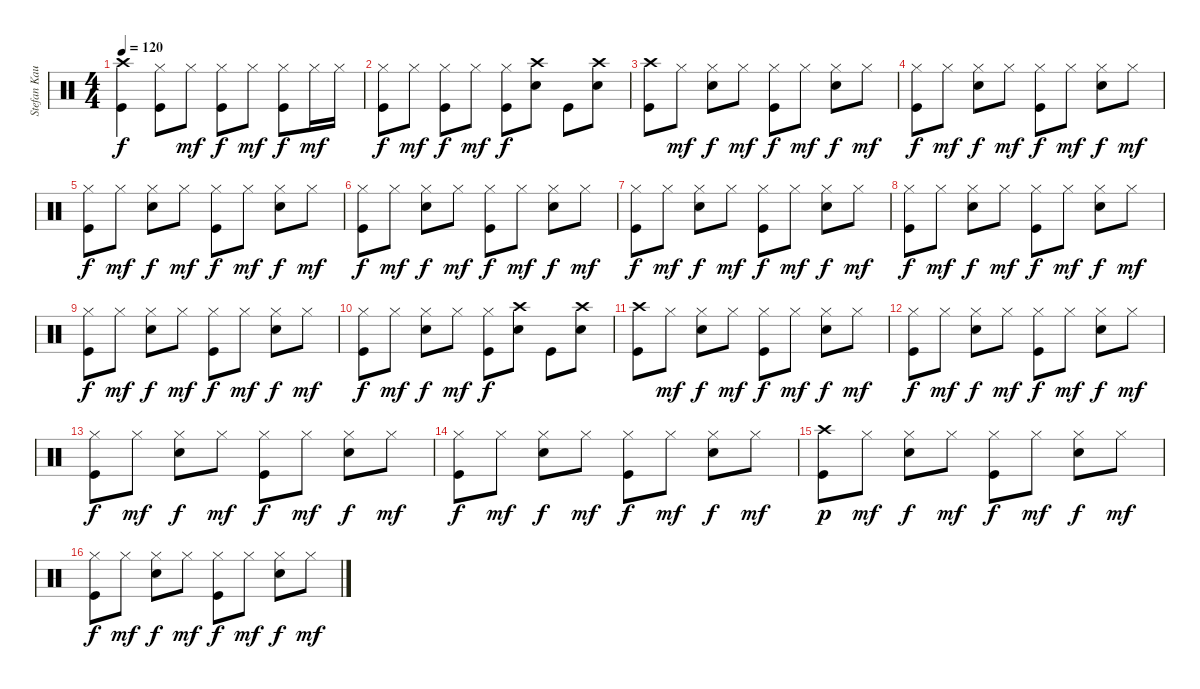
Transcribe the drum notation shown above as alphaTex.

\track ("Stefan Kaufmann " "Stefan Kau") {instrument percussion}
\staff {score}
\articulation defaults
\ts (4 4)
\tempo 120
\clef neutral
\ks c
("Crash high (hit)" "Kick (hit)").4{dy f} ("Hi-Hat (closed)" "Kick (hit)").8 "Hi-Hat (closed)".8{dy mf} ("Hi-Hat (closed)" "Kick (hit)").8{dy f} "Hi-Hat (closed)".8{dy mf} ("Hi-Hat (closed)" "Kick (hit)").8{dy f} "Hi-Hat (closed)".16{dy mf} "Hi-Hat (closed)".16 |
("Hi-Hat (closed)" "Kick (hit)").8{dy f} "Hi-Hat (closed)".8{dy mf} ("Hi-Hat (closed)" "Kick (hit)").8{dy f} "Hi-Hat (closed)".8{dy mf} ("Hi-Hat (closed)" "Kick (hit)").8{dy f} ("Crash high (hit)" "Snare (hit) 2").8 "Kick (hit)".8 ("Crash high (hit)" "Snare (hit) 2").8 |
("Crash high (hit)" "Kick (hit)").8 "Hi-Hat (closed)".8{dy mf} ("Hi-Hat (closed)" "Snare (hit) 2").8{dy f} "Hi-Hat (closed)".8{dy mf} ("Hi-Hat (closed)" "Kick (hit)").8{dy f} "Hi-Hat (closed)".8{dy mf} ("Hi-Hat (closed)" "Snare (hit) 2").8{dy f} "Hi-Hat (closed)".8{dy mf} |
("Hi-Hat (closed)" "Kick (hit)").8{dy f} "Hi-Hat (closed)".8{dy mf} ("Hi-Hat (closed)" "Snare (hit) 2").8{dy f} "Hi-Hat (closed)".8{dy mf} ("Hi-Hat (closed)" "Kick (hit)").8{dy f} "Hi-Hat (closed)".8{dy mf} ("Hi-Hat (closed)" "Snare (hit) 2").8{dy f} "Hi-Hat (closed)".8{dy mf} |
("Hi-Hat (closed)" "Kick (hit)").8{dy f} "Hi-Hat (closed)".8{dy mf} ("Hi-Hat (closed)" "Snare (hit) 2").8{dy f} "Hi-Hat (closed)".8{dy mf} ("Hi-Hat (closed)" "Kick (hit)").8{dy f} "Hi-Hat (closed)".8{dy mf} ("Hi-Hat (closed)" "Snare (hit) 2").8{dy f} "Hi-Hat (closed)".8{dy mf} |
("Hi-Hat (closed)" "Kick (hit)").8{dy f} "Hi-Hat (closed)".8{dy mf} ("Hi-Hat (closed)" "Snare (hit) 2").8{dy f} "Hi-Hat (closed)".8{dy mf} ("Hi-Hat (closed)" "Kick (hit)").8{dy f} "Hi-Hat (closed)".8{dy mf} ("Hi-Hat (closed)" "Snare (hit) 2").8{dy f} "Hi-Hat (closed)".8{dy mf} |
("Hi-Hat (closed)" "Kick (hit)").8{dy f} "Hi-Hat (closed)".8{dy mf} ("Hi-Hat (closed)" "Snare (hit) 2").8{dy f} "Hi-Hat (closed)".8{dy mf} ("Hi-Hat (closed)" "Kick (hit)").8{dy f} "Hi-Hat (closed)".8{dy mf} ("Hi-Hat (closed)" "Snare (hit) 2").8{dy f} "Hi-Hat (closed)".8{dy mf} |
("Hi-Hat (closed)" "Kick (hit)").8{dy f} "Hi-Hat (closed)".8{dy mf} ("Hi-Hat (closed)" "Snare (hit) 2").8{dy f} "Hi-Hat (closed)".8{dy mf} ("Hi-Hat (closed)" "Kick (hit)").8{dy f} "Hi-Hat (closed)".8{dy mf} ("Hi-Hat (closed)" "Snare (hit) 2").8{dy f} "Hi-Hat (closed)".8{dy mf} |
("Hi-Hat (closed)" "Kick (hit)").8{dy f} "Hi-Hat (closed)".8{dy mf} ("Hi-Hat (closed)" "Snare (hit) 2").8{dy f} "Hi-Hat (closed)".8{dy mf} ("Hi-Hat (closed)" "Kick (hit)").8{dy f} "Hi-Hat (closed)".8{dy mf} ("Hi-Hat (closed)" "Snare (hit) 2").8{dy f} "Hi-Hat (closed)".8{dy mf} |
("Hi-Hat (closed)" "Kick (hit)").8{dy f} "Hi-Hat (closed)".8{dy mf} ("Hi-Hat (closed)" "Snare (hit) 2").8{dy f} "Hi-Hat (closed)".8{dy mf} ("Hi-Hat (closed)" "Kick (hit)").8{dy f} ("Crash high (hit)" "Snare (hit) 2").8 "Kick (hit)".8 ("Crash high (hit)" "Snare (hit) 2").8 |
("Crash high (hit)" "Kick (hit)").8 "Hi-Hat (closed)".8{dy mf} ("Hi-Hat (closed)" "Snare (hit) 2").8{dy f} "Hi-Hat (closed)".8{dy mf} ("Hi-Hat (closed)" "Kick (hit)").8{dy f} "Hi-Hat (closed)".8{dy mf} ("Hi-Hat (closed)" "Snare (hit) 2").8{dy f} "Hi-Hat (closed)".8{dy mf} |
("Hi-Hat (closed)" "Kick (hit)").8{dy f} "Hi-Hat (closed)".8{dy mf} ("Hi-Hat (closed)" "Snare (hit) 2").8{dy f} "Hi-Hat (closed)".8{dy mf} ("Hi-Hat (closed)" "Kick (hit)").8{dy f} "Hi-Hat (closed)".8{dy mf} ("Hi-Hat (closed)" "Snare (hit) 2").8{dy f} "Hi-Hat (closed)".8{dy mf} |
("Hi-Hat (closed)" "Kick (hit)").8{dy f} "Hi-Hat (closed)".8{dy mf} ("Hi-Hat (closed)" "Snare (hit) 2").8{dy f} "Hi-Hat (closed)".8{dy mf} ("Hi-Hat (closed)" "Kick (hit)").8{dy f} "Hi-Hat (closed)".8{dy mf} ("Hi-Hat (closed)" "Snare (hit) 2").8{dy f} "Hi-Hat (closed)".8{dy mf} |
("Hi-Hat (closed)" "Kick (hit)").8{dy f} "Hi-Hat (closed)".8{dy mf} ("Hi-Hat (closed)" "Snare (hit) 2").8{dy f} "Hi-Hat (closed)".8{dy mf} ("Hi-Hat (closed)" "Kick (hit)").8{dy f} "Hi-Hat (closed)".8{dy mf} ("Hi-Hat (closed)" "Snare (hit) 2").8{dy f} "Hi-Hat (closed)".8{dy mf} |
("Crash high (hit)" "Kick (hit)").8{dy p} "Hi-Hat (closed)".8{dy mf} ("Hi-Hat (closed)" "Snare (hit) 2").8{dy f} "Hi-Hat (closed)".8{dy mf} ("Hi-Hat (closed)" "Kick (hit)").8{dy f} "Hi-Hat (closed)".8{dy mf} ("Hi-Hat (closed)" "Snare (hit) 2").8{dy f} "Hi-Hat (closed)".8{dy mf} |
("Hi-Hat (closed)" "Kick (hit)").8{dy f} "Hi-Hat (closed)".8{dy mf} ("Hi-Hat (closed)" "Snare (hit) 2").8{dy f} "Hi-Hat (closed)".8{dy mf} ("Hi-Hat (closed)" "Kick (hit)").8{dy f} "Hi-Hat (closed)".8{dy mf} ("Hi-Hat (closed)" "Snare (hit) 2").8{dy f} "Hi-Hat (closed)".8{dy mf}
